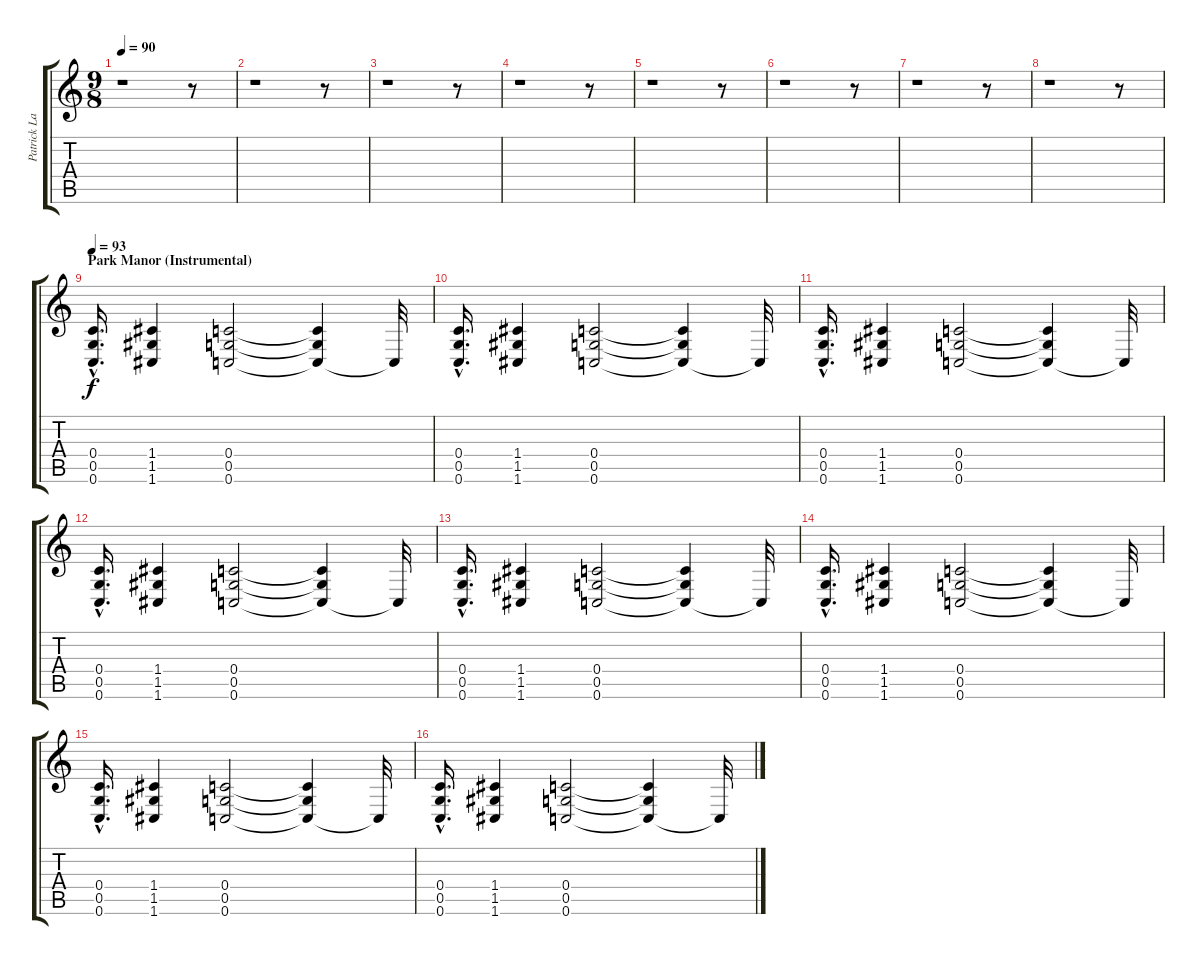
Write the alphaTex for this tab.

\track ("Patrick Lachman" "Patrick La") {instrument distortionguitar}
\staff {score tabs}
\tuning (D4 A3 F3 C3 G2 C2) {hide}
\ts (9 8)
\tempo 90
\clef g2
\ks c
r.1{dy f instrument distortionguitar} r.8 |
r.1 r.8 |
r.1 r.8 |
r.1 r.8 |
r.1 r.8 |
r.1 r.8 |
r.1 r.8 |
r.1 r.8 |
\section ("" "Park Manor (Instrumental)")
\tempo 93
(0.4{hac} 0.5{hac} 0.6{hac}).16{d} (1.4 1.5 1.6).4 (0.4 0.5 0.6).2 (0.4{t} 0.5{t} 0.6{t}).4 0.6{t}.32 |
(0.4{hac} 0.5{hac} 0.6{hac}).16{d} (1.4 1.5 1.6).4 (0.4 0.5 0.6).2 (0.4{t} 0.5{t} 0.6{t}).4 0.6{t}.32 |
(0.4{hac} 0.5{hac} 0.6{hac}).16{d} (1.4 1.5 1.6).4 (0.4 0.5 0.6).2 (0.4{t} 0.5{t} 0.6{t}).4 0.6{t}.32 |
(0.4{hac} 0.5{hac} 0.6{hac}).16{d} (1.4 1.5 1.6).4 (0.4 0.5 0.6).2 (0.4{t} 0.5{t} 0.6{t}).4 0.6{t}.32 |
(0.4{hac} 0.5{hac} 0.6{hac}).16{d} (1.4 1.5 1.6).4 (0.4 0.5 0.6).2 (0.4{t} 0.5{t} 0.6{t}).4 0.6{t}.32 |
(0.4{hac} 0.5{hac} 0.6{hac}).16{d} (1.4 1.5 1.6).4 (0.4 0.5 0.6).2 (0.4{t} 0.5{t} 0.6{t}).4 0.6{t}.32 |
(0.4{hac} 0.5{hac} 0.6{hac}).16{d} (1.4 1.5 1.6).4 (0.4 0.5 0.6).2 (0.4{t} 0.5{t} 0.6{t}).4 0.6{t}.32 |
(0.4{hac} 0.5{hac} 0.6{hac}).16{d} (1.4 1.5 1.6).4 (0.4 0.5 0.6).2 (0.4{t} 0.5{t} 0.6{t}).4 0.6{t}.32
